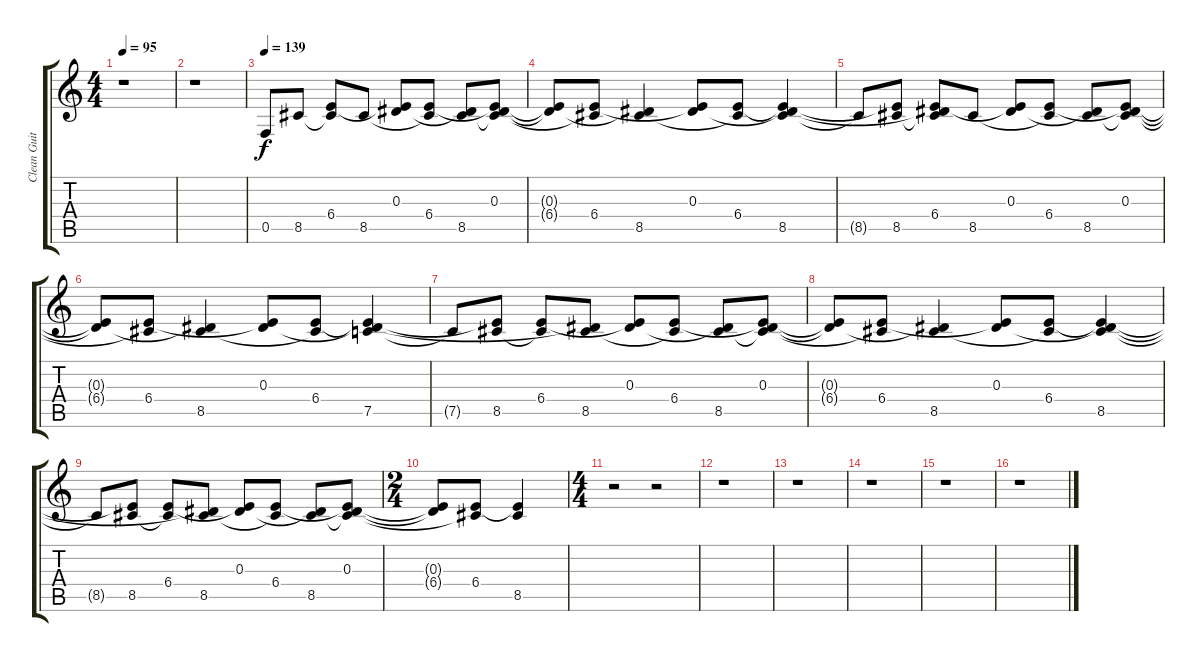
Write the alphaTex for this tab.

\track ("Clean Guitar" "Clean Guit") {instrument electricguitarclean}
\staff {score tabs}
\tuning (C4 G3 Eb3 Bb2 F2 C2) {hide}
\ts (4 4)
\tempo 95
\clef g2
\ks c
r.1{dy f} |
r.1 |
\tempo 139
0.5.8 8.5.8 (6.4 8.5{t}).8 8.5.8 (0.3 6.4{t}).8 (6.4 8.5{t}).8 (0.3{t} 8.5).8 (0.3 6.4{t} 8.5{t}).8 |
(0.3{t} 6.4{t}).8 (6.4 8.5{t}).8 (0.3{t} 8.5).4 (0.3 6.4{t}).8 (6.4 8.5{t}).8 (0.3{t} 6.4{t} 8.5).4 |
8.5{t}.8 (6.4{t} 8.5).8 (0.3{t} 6.4 8.5{t}).8 8.5.8 (0.3 6.4{t}).8 (6.4 8.5{t}).8 (0.3{t} 8.5).8 (0.3 6.4{t} 8.5{t}).8 |
(0.3{t} 6.4{t}).8 (6.4 8.5{t}).8 (0.3{t} 8.5).4 (0.3 6.4{t}).8 (6.4 8.5{t}).8 (0.3{t} 6.4{t} 7.5).4 |
7.5{t}.8 (6.4{t} 8.5).8 (6.4 8.5{t}).8 (0.3{t} 8.5).8 (0.3 6.4{t}).8 (6.4 8.5{t}).8 (0.3{t} 8.5).8 (0.3 6.4{t} 8.5{t}).8 |
(0.3{t} 6.4{t}).8 (6.4 8.5{t}).8 (0.3{t} 8.5).4 (0.3 6.4{t}).8 (6.4 8.5{t}).8 (0.3{t} 6.4{t} 8.5).4 |
8.5{t}.8 (6.4{t} 8.5).8 (6.4 8.5{t}).8 (0.3{t} 8.5).8 (0.3 6.4{t}).8 (6.4 8.5{t}).8 (0.3{t} 8.5).8 (0.3 6.4{t} 8.5{t}).8 |
\ts (2 4)
(0.3{t} 6.4{t}).8 (6.4 8.5{t}).8 (6.4{t} 8.5).4 |
\ts (4 4)
r.2 r.2 |
r.1 |
r.1 |
r.1 |
r.1 |
r.1
